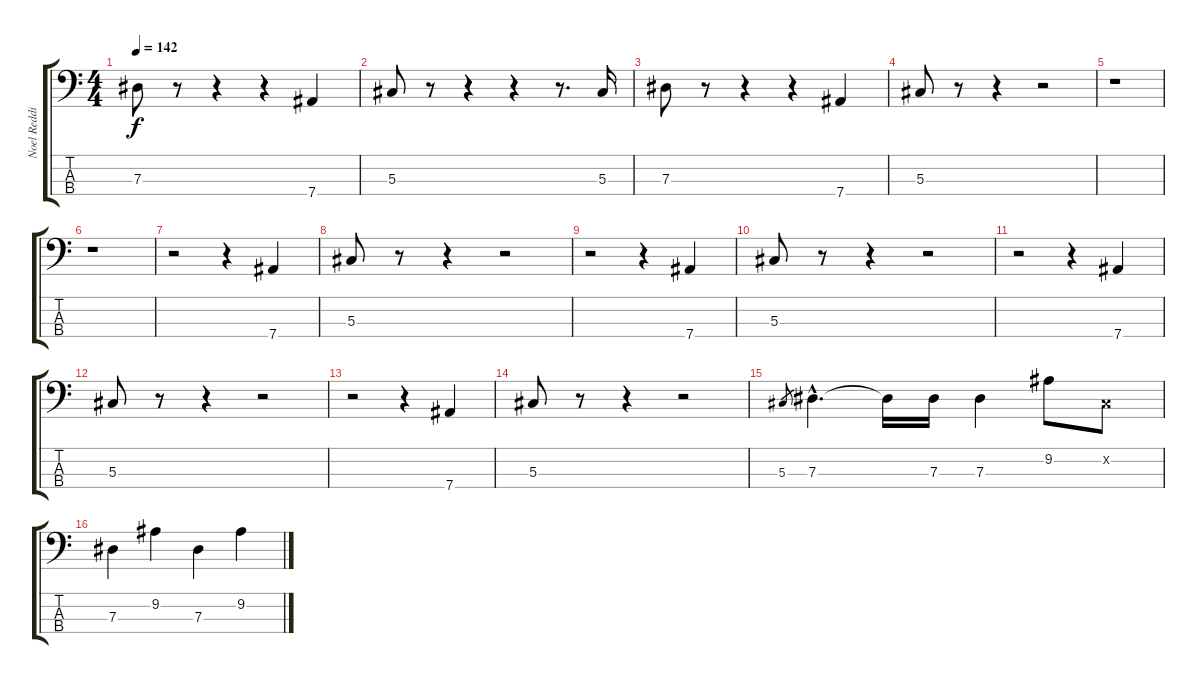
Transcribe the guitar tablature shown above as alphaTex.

\track ("Noel Redding" "Noel Reddi") {instrument electricbassfinger}
\staff {score tabs}
\tuning (Gb2 Db2 Ab1 Eb1) {hide}
\ts (4 4)
\tempo 142
\clef f4
\ks c
7.3.8{dy f} r.8 r.4 r.4 7.4.4 |
5.3.8 r.8 r.4 r.4 r.8{d} 5.3.16 |
7.3.8 r.8 r.4 r.4 7.4.4 |
5.3.8 r.8 r.4 r.2 |
r.1 |
r.1 |
r.2 r.4 7.4.4 |
5.3.8 r.8 r.4 r.2 |
r.2 r.4 7.4.4 |
5.3.8 r.8 r.4 r.2 |
r.2 r.4 7.4.4 |
5.3.8 r.8 r.4 r.2 |
r.2 r.4 7.4.4 |
5.3.8 r.8 r.4 r.2 |
5.3.8{gr} 7.3{hac}.4{d} 7.3{t}.16 7.3.16 7.3.4 9.2.8 0.2{x}.8 |
7.3.4 9.2.4 7.3.4 9.2.4
